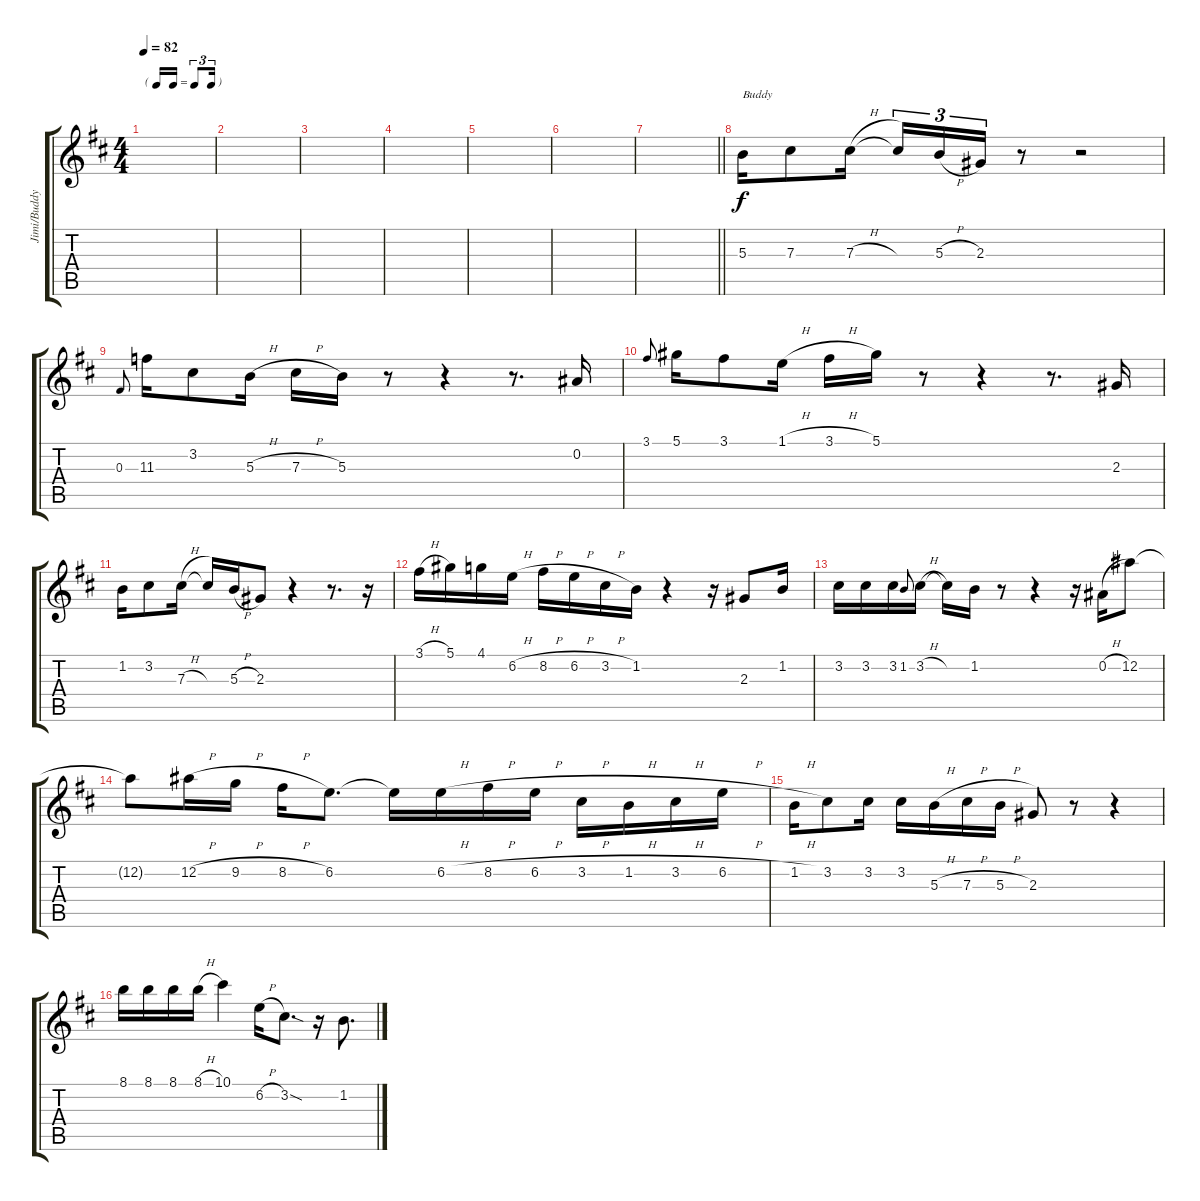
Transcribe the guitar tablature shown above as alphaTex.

\track ("Jimi/Buddy Vocal" "Jimi/Buddy") {instrument electricguitarjazz}
\staff {score tabs}
\tuning (Eb4 Bb3 Gb3 Db3 Ab2 Eb2) {hide}
\ts (4 4)
\tf triplet16th
\tempo 82
\clef g2
\ks d
|
|
|
|
|
|
\barLineRight lightlight
|
5.3.16{txt "Buddy"} 7.3.8 7.3{h}.16 7.3{t}.16{tu (3 2)} 5.3{h}.16{tu (3 2)} 2.3.16{tu (3 2)} r.8 r.2 |
0.3.8{gr onbeat} 11.3.16 3.2.8 5.3{h}.16 7.3{h}.16 5.3.16 r.8 r.4 r.8{d} 0.2.16 |
3.1.8{gr onbeat} 5.1.16 3.1.8 1.1{h}.16 3.1{h}.16 5.1.16 r.8 r.4 r.8{d} 2.3.16 |
1.2.16 3.2.8 7.3{h}.16 7.3{t}.16 5.3{h}.16 2.3.8 r.4 r.8{d} r.16 |
3.1{h}.16 5.1.16 4.1.16 6.2{h}.16 8.2{h}.16 6.2{h}.16 3.2{h}.16 1.2.16 r.4 r.16 2.3.8 1.2.16 |
3.2.16 3.2.16 3.2.16 1.2.8{gr onbeat} 3.2{h}.16 3.2{t}.16 1.2.16 r.8 r.4 r.16 0.2{h}.16 12.2.8 |
12.2{t}.8 12.2{h}.16 9.2{h}.16 8.2{h}.16 6.2.8{d} 6.2{t}.16 6.2{h}.16 8.2{h}.16 6.2{h}.16 3.2{h}.16 1.2{h}.16 3.2{h}.16 6.2{h}.16 |
1.2{h}.16 3.2.8 3.2.16 3.2.16 5.3{h}.16 7.3{h}.16 5.3{h}.16 2.3.8 r.8 r.4 |
8.1.16 8.1.16 8.1.16 8.1{h}.16 10.1.4 6.2{h}.16 3.2{sod}.8{d} r.16 1.2.8{d}
